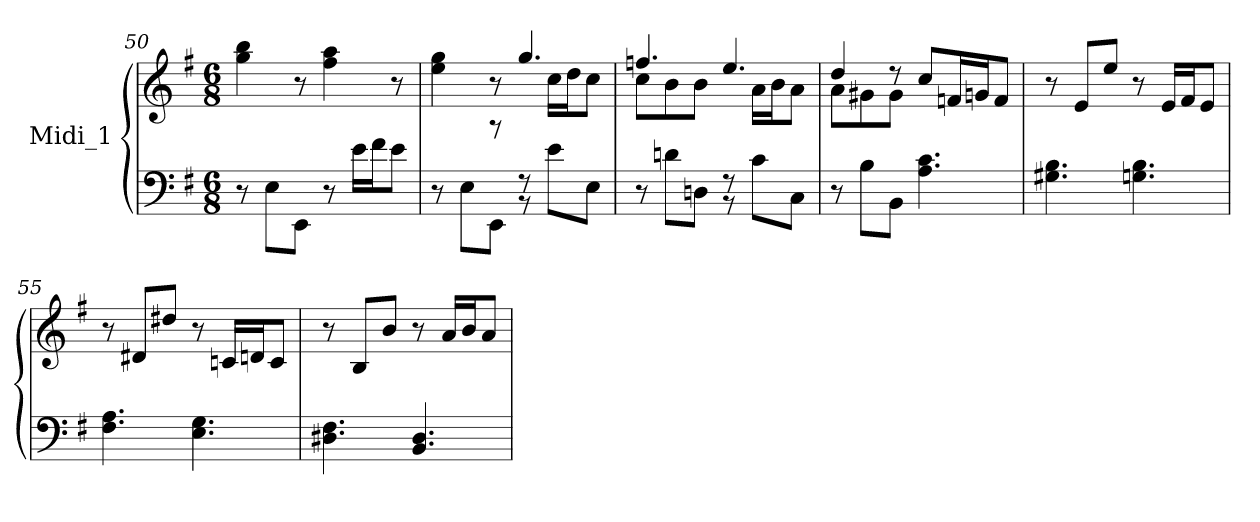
**kern	**kern
*part1	*part1
*staff2	*staff1
*I"Midi_1	*
*clefF4	*clefG2
*k[f#]	*k[f#]
*G:	*G:
*M6/8	*M6/8
=50	=50
*^	*
2ryy	8r	4gg\ 4bb\
.	8E\L	.
.	8EE\J	8r
.	8r	4ff#\ 4aa\
4ryy	16e\LL	.
.	16f#\J	.
.	8e\J	8r
=51	=51	=51
*	*	*^
4ryy	8r	4ee\ 4gg\	2ryy
.	8E\L	.	.
8rb	8EE\J	8r	.
8r	8r	4.gg/	.
4ryy	8e\L	.	16cc\LL
.	.	.	16dd\J
.	8E\J	.	8cc\J
=52	=52	=52	=52
4.ryy	8r	4.ffn/	8cc\L
.	8dni\L	.	8b\
.	8Dni\J	.	8b\J
8r	8r	4.ee/	8ryy
4ryy	8c\L	.	16a\LL
.	.	.	16b\J
.	8C\J	.	8a\J
=53	=53	=53	=53
4.ryy	8r	4dd/	8a\L
.	8B\L	.	8g#X\
.	8BB\J	8r	8g#\J
8ryy	4.A\ 4.c\	8cc/L	4.ryy
4ryy	.	16fn/L	.
.	.	16gni/J	.
.	.	8f/J	.
*v	*v	*	*
*	*v	*v
!!LO:LB:g=z
=54	=54
4.G#X\ 4.B\	8r
.	8e/L
.	8ee/J
4.Gn\ 4.B\	8r
.	16e/LL
.	16f#i/J
.	8e/J
=55	=55
4.F#\ 4.A\	8r
.	8d#X/L
.	8dd#X/J
4.E\ 4.G\	8r
.	16cni/LL
.	16dn/J
.	8c/J
=56	=56
4.D#X\ 4.F#\	8r
.	8B/L
.	8b/J
4.BB/ 4.D#/	8r
.	16a/LL
.	16b/J
.	8a/J
=	=
*-	*-
